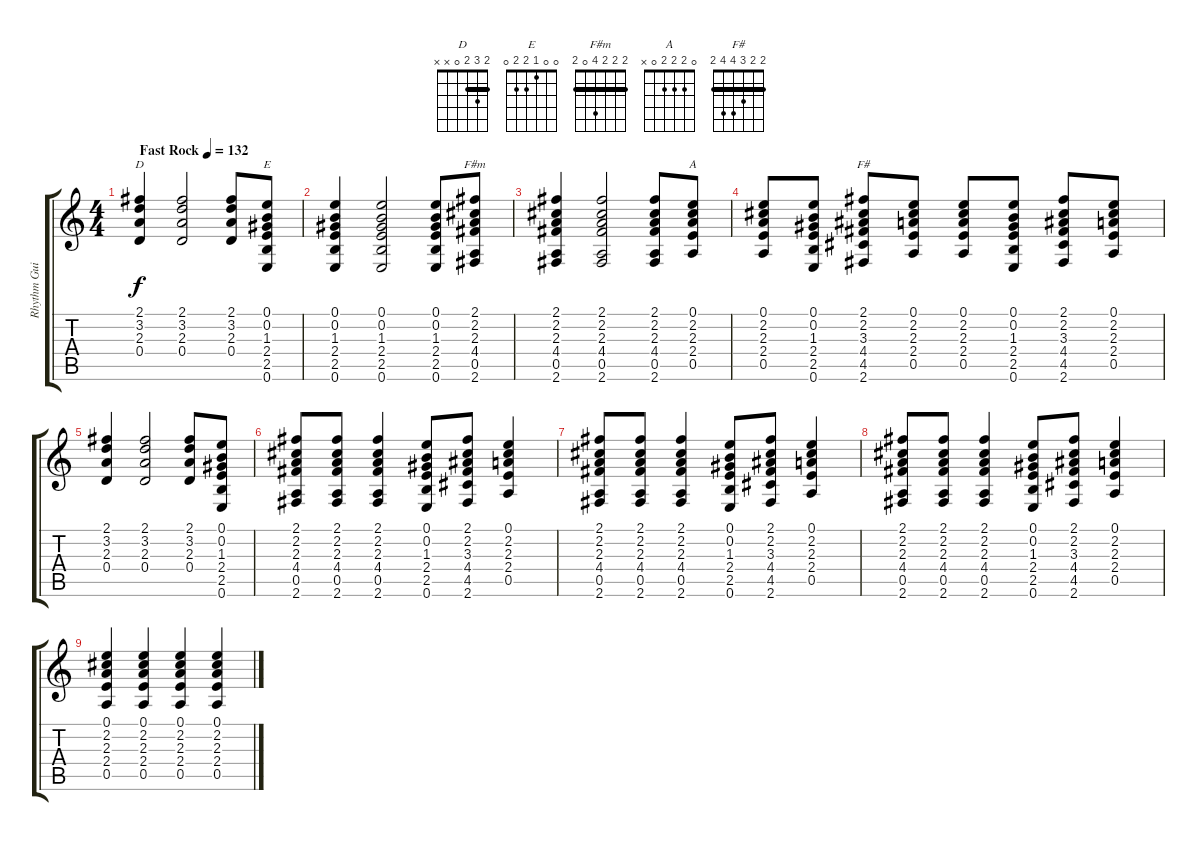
\track ("Rhythm Guitar" "Rhythm Gui") {instrument acousticguitarsteel}
\staff {score tabs}
\tuning (E4 B3 G3 D3 A2 E2) {hide}
\chord ("D" 2 3 2 0 x x) {barre 2}
\chord ("E" 0 0 1 2 2 0)
\chord ("F#m" 2 2 2 4 0 2) {barre 2}
\chord ("A" 0 2 2 2 0 x)
\chord ("F#" 2 2 3 4 4 2) {barre 2}
\ts (4 4)
\tempo (132 "Fast Rock")
\clef g2
\ks c
(2.1 3.2 2.3 0.4).4{ch "D" dy f instrument acousticguitarsteel} (2.1 3.2 2.3 0.4).2 (2.1 3.2 2.3 0.4).8 (0.1 0.2 1.3 2.4 2.5 0.6).8{ch "E"} |
(0.1 0.2 1.3 2.4 2.5 0.6).4 (0.1 0.2 1.3 2.4 2.5 0.6).2 (0.1 0.2 1.3 2.4 2.5 0.6).8 (2.1 2.2 2.3 4.4 0.5 2.6).8{ch "F#m"} |
(2.1 2.2 2.3 4.4 0.5 2.6).4 (2.1 2.2 2.3 4.4 0.5 2.6).2 (2.1 2.2 2.3 4.4 0.5 2.6).8 (0.1 2.2 2.3 2.4 0.5).8{ch "A"} |
(0.1 2.2 2.3 2.4 0.5).8 (0.1 0.2 1.3 2.4 2.5 0.6).8 (2.1 2.2 3.3 4.4 4.5 2.6).8{ch "F#"} (0.1 2.2 2.3 2.4 0.5).8 (0.1 2.2 2.3 2.4 0.5).8 (0.1 0.2 1.3 2.4 2.5 0.6).8 (2.1 2.2 3.3 4.4 4.5 2.6).8 (0.1 2.2 2.3 2.4 0.5).8 |
(2.1 3.2 2.3 0.4).4 (2.1 3.2 2.3 0.4).2 (2.1 3.2 2.3 0.4).8 (0.1 0.2 1.3 2.4 2.5 0.6).8 |
(2.1 2.2 2.3 4.4 0.5 2.6).8 (2.1 2.2 2.3 4.4 0.5 2.6).8 (2.1 2.2 2.3 4.4 0.5 2.6).4 (0.1 0.2 1.3 2.4 2.5 0.6).8 (2.1 2.2 3.3 4.4 4.5 2.6).8 (0.1 2.2 2.3 2.4 0.5).4 |
(2.1 2.2 2.3 4.4 0.5 2.6).8 (2.1 2.2 2.3 4.4 0.5 2.6).8 (2.1 2.2 2.3 4.4 0.5 2.6).4 (0.1 0.2 1.3 2.4 2.5 0.6).8 (2.1 2.2 3.3 4.4 4.5 2.6).8 (0.1 2.2 2.3 2.4 0.5).4 |
(2.1 2.2 2.3 4.4 0.5 2.6).8 (2.1 2.2 2.3 4.4 0.5 2.6).8 (2.1 2.2 2.3 4.4 0.5 2.6).4 (0.1 0.2 1.3 2.4 2.5 0.6).8 (2.1 2.2 3.3 4.4 4.5 2.6).8 (0.1 2.2 2.3 2.4 0.5).4 |
(0.1 2.2 2.3 2.4 0.5).4 (0.1 2.2 2.3 2.4 0.5).4 (0.1 2.2 2.3 2.4 0.5).4 (0.1 2.2 2.3 2.4 0.5).4
